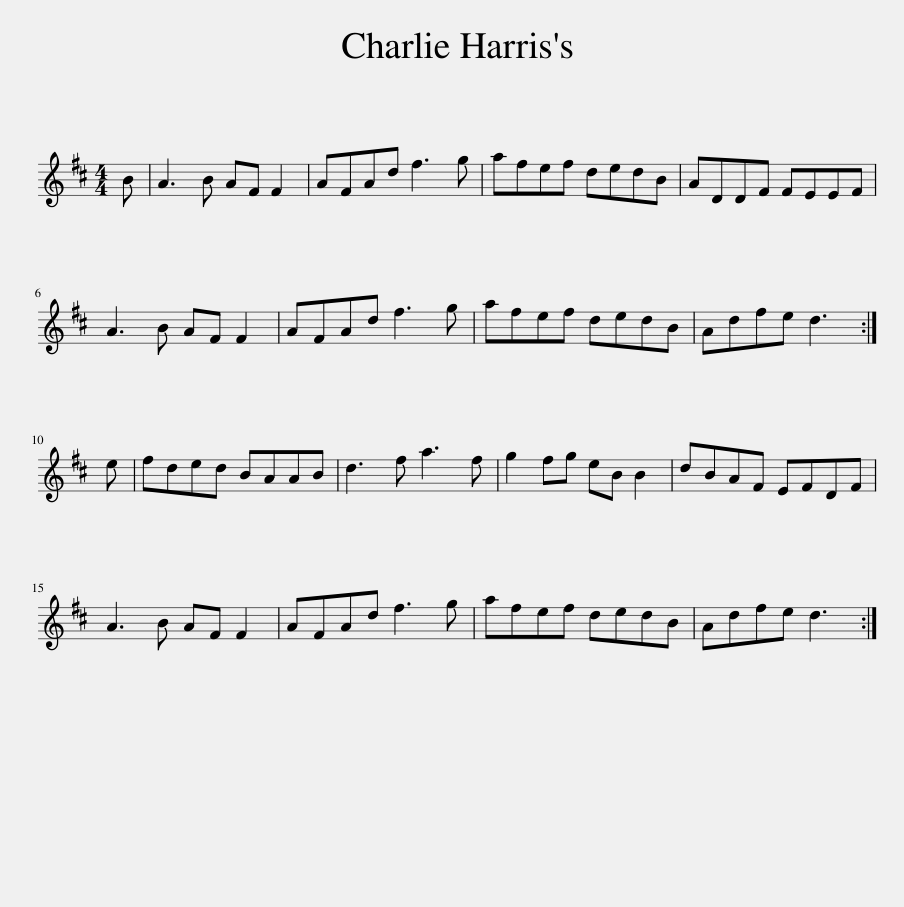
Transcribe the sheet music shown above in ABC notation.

X:1
L:1/8
M:4/4
I:linebreak $
K:D
V:1 treble
V:1
 B | A3 B AF F2 | AFAd f3 g | afef dedB | ADDF FEEF |$ %5
 A3 B AF F2 | AFAd f3 g | afef dedB | Adfe d3 :|$ e | %10
 fded BAAB | d3 f a3 f | g2 fg eB B2 | dBAF EFDF |$ A3 B AF F2 | %15
 AFAd f3 g | afef dedB | Adfe d3 :| %18
